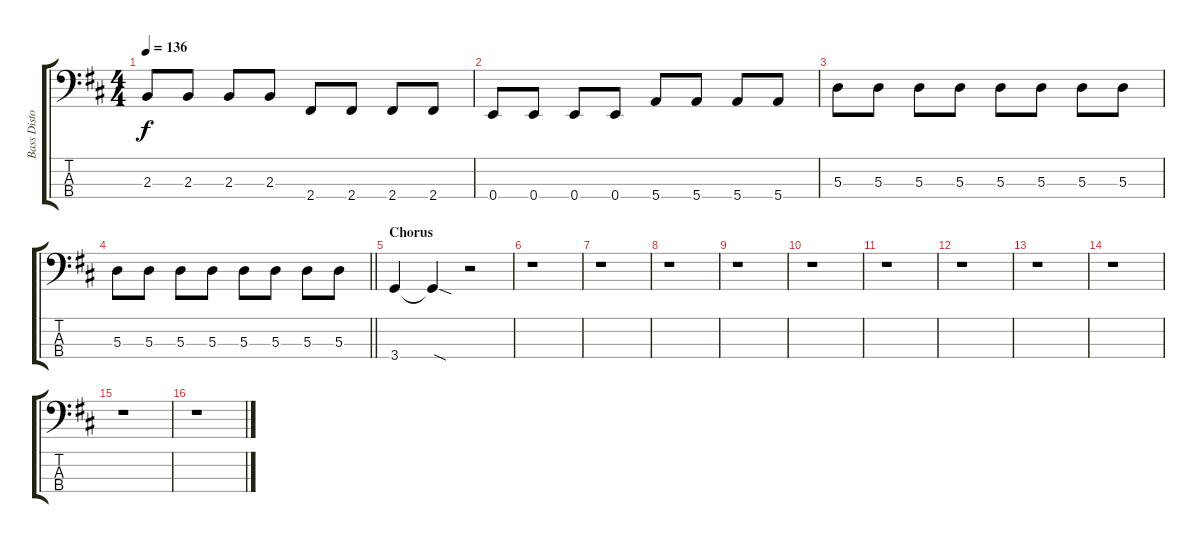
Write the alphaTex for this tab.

\track ("Bass Distortion" "Bass Disto") {instrument overdrivenguitar}
\staff {score tabs}
\tuning (G2 D2 A1 E1) {hide}
\ts (4 4)
\tempo 136
\clef f4
\ks d
2.3.8{dy f} 2.3.8 2.3.8 2.3.8 2.4.8 2.4.8 2.4.8 2.4.8 |
0.4.8 0.4.8 0.4.8 0.4.8 5.4.8 5.4.8 5.4.8 5.4.8 |
5.3.8 5.3.8 5.3.8 5.3.8 5.3.8 5.3.8 5.3.8 5.3.8 |
\barLineRight lightlight
5.3.8 5.3.8 5.3.8 5.3.8 5.3.8 5.3.8 5.3.8 5.3.8 |
\section ("" "Chorus")
3.4.4 3.4{sod t}.4 r.2 |
r.1 |
r.1 |
r.1 |
r.1 |
r.1 |
r.1 |
r.1 |
r.1 |
r.1 |
r.1 |
r.1
